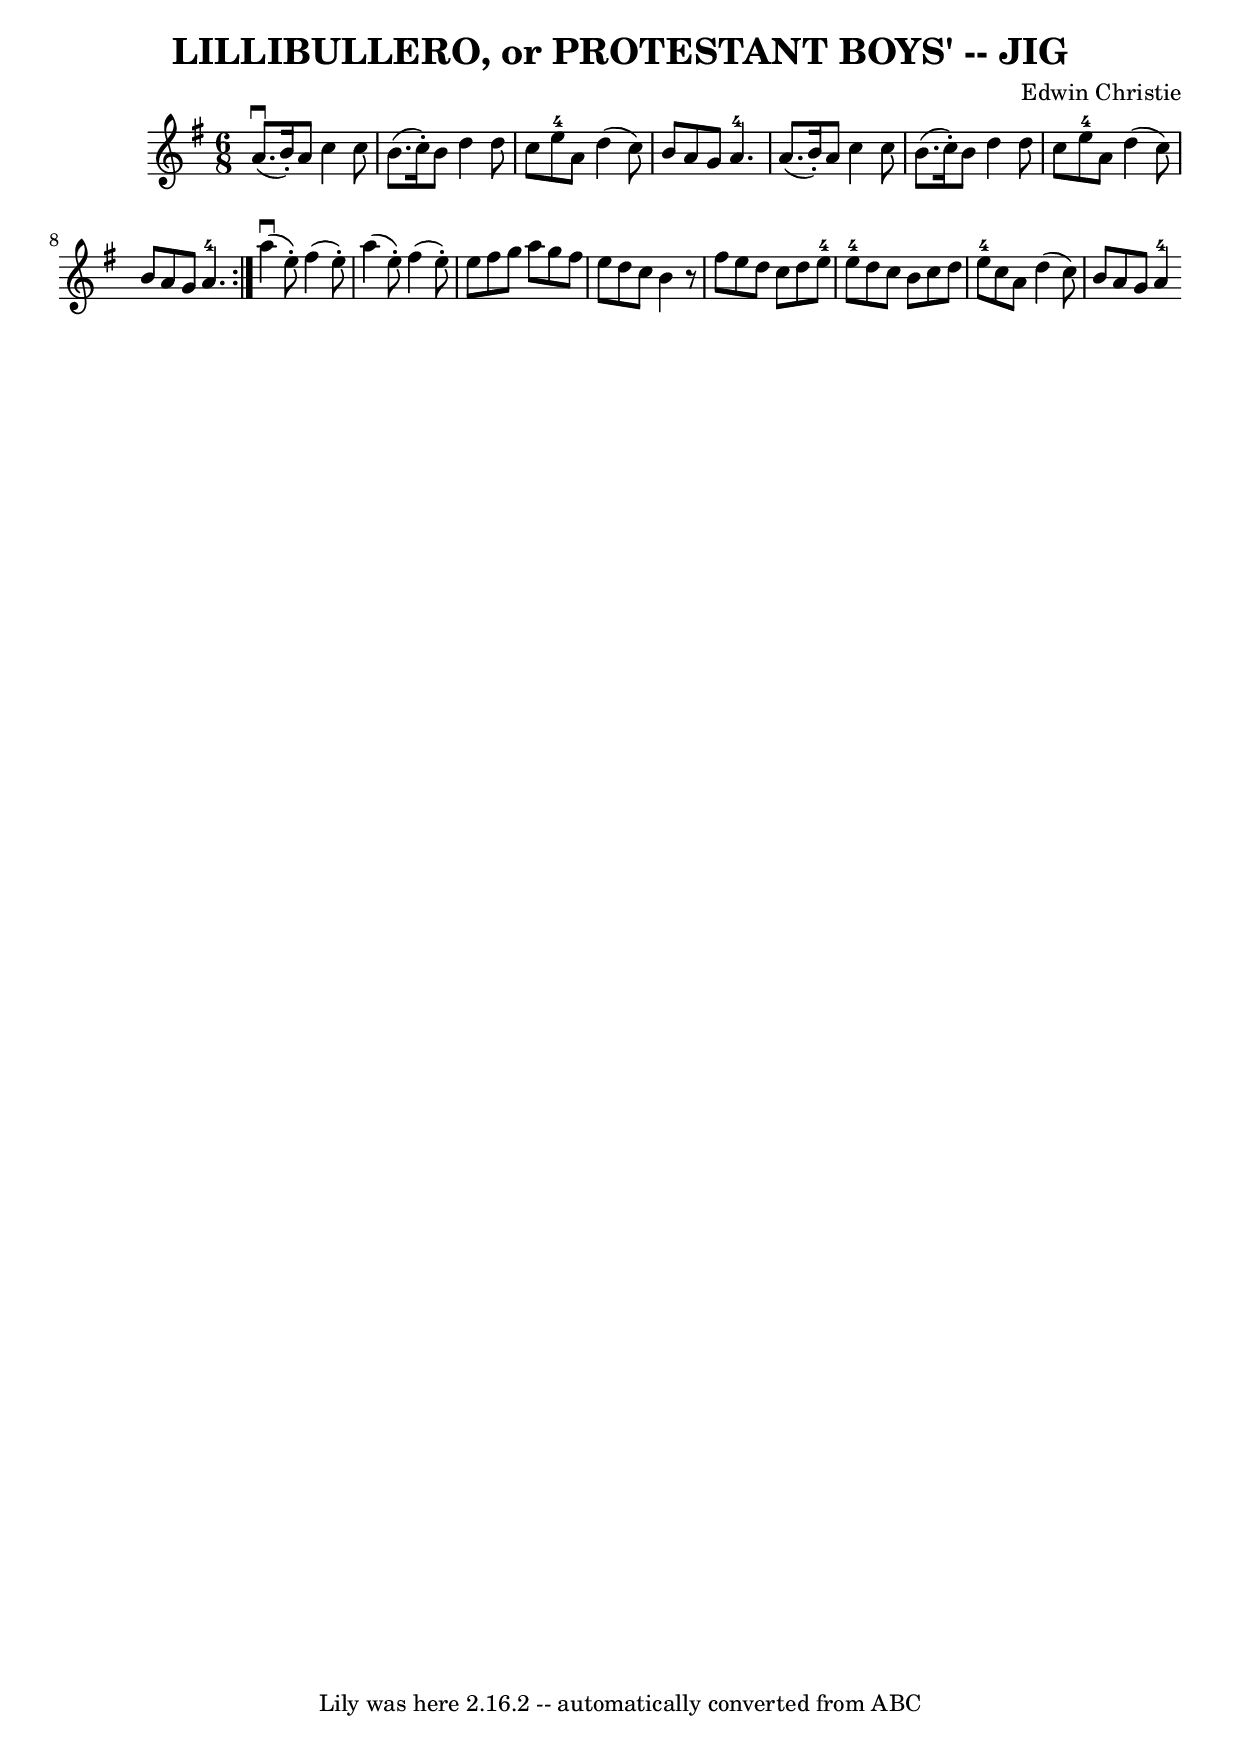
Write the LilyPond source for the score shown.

\version "2.16.2"
\include "Mammoth.ily"
\header {
  %% book = "Ryan's Mammoth Collection of Fiddle Tunes"
  composer = "Edwin Christie"
  crossRefNumber = "1"
  footnotes = ""
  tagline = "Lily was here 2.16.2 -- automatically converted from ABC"
  title = "LILLIBULLERO, or PROTESTANT BOYS' -- JIG"

}
voicedefault =  {



  \repeat volta 2 {

    \time 6/8 
    \key g \major
    a'8. (^\downbow b'16 -.) a'8 c''4 c''8  
    |
    b'8. (c''16 -.) b'8 d''4 d''8    |
    c''8    
    e''8-4 a'8 d''4 (c''8)   |
    b'8 a'8 g'8 a'4. 
    -4       |
    a'8. (b'16 -.) a'8 c''4 c''8    |
    
    b'8. (c''16 -.) b'8 d''4 d''8    |
    c''8 e''8-4   
    a'8 d''4 (c''8)   |
    b'8 a'8 g'8 a'4.-4   
  }      
  a''4 (^\downbow e''8 -.) fis''4 (e''8 -.)   |
  a''4 (
  e''8 -.) fis''4 (e''8 -.)   |
  e''8 fis''8 g''8 a''8  
  g''8 fis''8    |
  e''8 d''8 c''8 b'4    r8       |
  
  fis''8 e''8 d''8 c''8 d''8 e''8-4   |
  e''8-4  
  d''8 c''8 b'8 c''8 d''8    |
  e''8-4 c''8 a'8    
  d''4 (c''8)   |
  b'8 a'8 g'8 a'4-4   

}

\score{
  <<

    \context Staff="default"
    {
      \voicedefault 
      
    }

  >>
  \layout {
    
  }
  \midi {
  }

}
